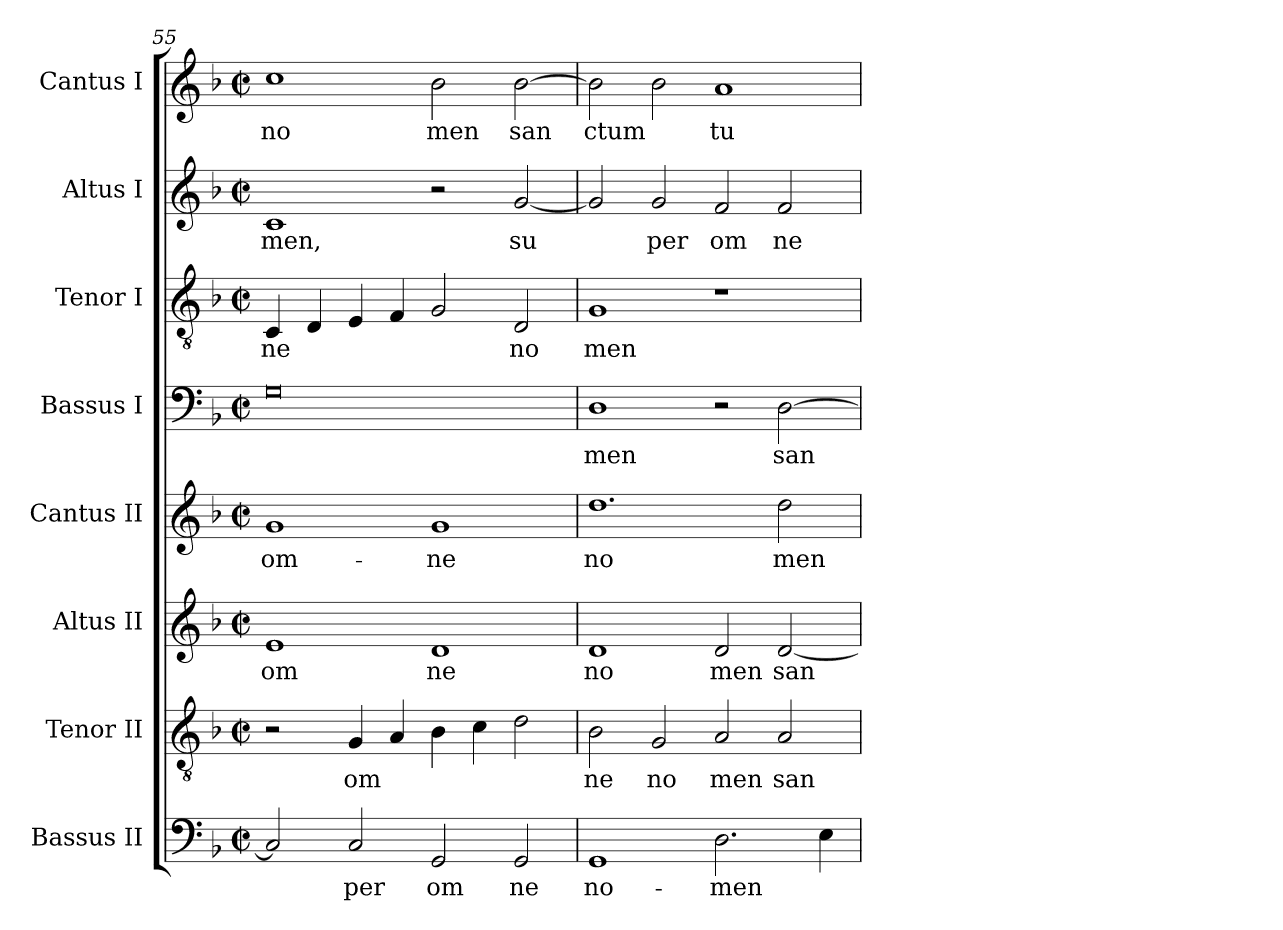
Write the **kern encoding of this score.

**kern	**text	**kern	**text	**kern	**text	**kern	**text	**kern	**text	**kern	**text	**kern	**text	**kern	**text
*part8	*part8	*part7	*part7	*part6	*part6	*part5	*part5	*part4	*part4	*part3	*part3	*part2	*part2	*part1	*part1
*staff8	*staff8	*staff7	*staff7	*staff6	*staff6	*staff5	*staff5	*staff4	*staff4	*staff3	*staff3	*staff2	*staff2	*staff1	*staff1
*I"Bassus II	*	*I"Tenor II	*	*I"Altus II	*	*I"Cantus II	*	*I"Bassus I	*	*I"Tenor I	*	*I"Altus I	*	*I"Cantus I	*
*clefF4	*	*clefGv2	*	*clefG2	*	*clefG2	*	*clefF4	*	*clefGv2	*	*clefG2	*	*clefG2	*
*k[b-]	*	*k[b-]	*	*k[b-]	*	*k[b-]	*	*k[b-]	*	*k[b-]	*	*k[b-]	*	*k[b-]	*
*F:	*	*F:	*	*F:	*	*F:	*	*F:	*	*F:	*	*F:	*	*F:	*
*M2/2	*	*M2/2	*	*M2/2	*	*M2/2	*	*M2/2	*	*M2/2	*	*M2/2	*	*M2/2	*
*met(c|)	*	*met(c|)	*	*met(c|)	*	*met(c|)	*	*met(c|)	*	*met(c|)	*	*met(c|)	*	*met(c|)	*
=55	=55	=55	=55	=55	=55	=55	=55	=55	=55	=55	=55	=55	=55	=55	=55
!	!	!	!	!	!LO:LY:b:cj	!	!LO:LY:b:cj	!	!	!	!LO:LY:b:cj	!	!LO:LY:b:cj	!	!LO:LY:b:cj
2C/]	.	2r	.	1e	om	1g	om-	0G	.	4C/	ne	1c	men,	1cc	no
.	.	.	.	.	.	.	.	.	.	4D/	.	.	.	.	.
!	!LO:LY:b:cj	!	!LO:LY:b	!	!	!	!	!	!	!	!	!	!	!	!
2C/	per	4G/	om	.	.	.	.	.	.	4E/	.	.	.	.	.
.	.	4A/	.	.	.	.	.	.	.	4F/	.	.	.	.	.
!	!LO:LY:b:cj	!	!	!	!LO:LY:b:cj	!	!LO:LY:b:cj	!	!	!	!	!	!	!	!LO:LY:b:cj
2GG/	om	4B-\	.	1d	ne	1g	-ne	.	.	2G/	.	2r	.	2b-\	men
.	.	4c\	.	.	.	.	.	.	.	.	.	.	.	.	.
!	!LO:LY:b:cj	!	!	!	!	!	!	!	!	!	!LO:LY:b:cj	!	!LO:LY:b:cj	!	!LO:LY:b
2GG/	ne	2d\	.	.	.	.	.	.	.	2D/	no	[>2g/	su	[>2b-\	san
!!LO:LB:g=z
=56	=56	=56	=56	=56	=56	=56	=56	=56	=56	=56	=56	=56	=56	=56	=56
!	!LO:LY:b:cj	!	!LO:LY:b:cj	!	!LO:LY:b:cj	!	!LO:LY:b:cj	!	!LO:LY:b:cj	!	!LO:LY:b:cj	!	!	!	!LO:LY:b
1GG	no-	2B-\	ne	1d	no	1.dd	no	1D	men	1G	men	2g/]	.	2b-\]	ctum
!	!	!	!LO:LY:b:cj	!	!	!	!	!	!	!	!	!	!LO:LY:b:cj	!	!
.	.	2G/	no	.	.	.	.	.	.	.	.	2g/	per	2b-\	.
!	!LO:LY:b	!	!LO:LY:b:cj	!	!LO:LY:b:cj	!	!	!	!	!	!	!	!LO:LY:b:cj	!	!LO:LY:b:cj
2.D\	-men	2A/	men	2d/	men	.	.	2r	.	1r	.	2f/	om	1a	tu-
!	!	!	!LO:LY:b:cj	!	!LO:LY:b	!	!LO:LY:b:cj	!	!LO:LY:b	!	!	!	!LO:LY:b:cj	!	!
.	.	2A/	san	[<2d/	san	2dd\	men	[>2D\	san	.	.	2f/	ne	.	.
4E\	.	.	.	.	.	.	.	.	.	.	.	.	.	.	.
=	=	=	=	=	=	=	=	=	=	=	=	=	=	=	=
*-	*-	*-	*-	*-	*-	*-	*-	*-	*-	*-	*-	*-	*-	*-	*-
